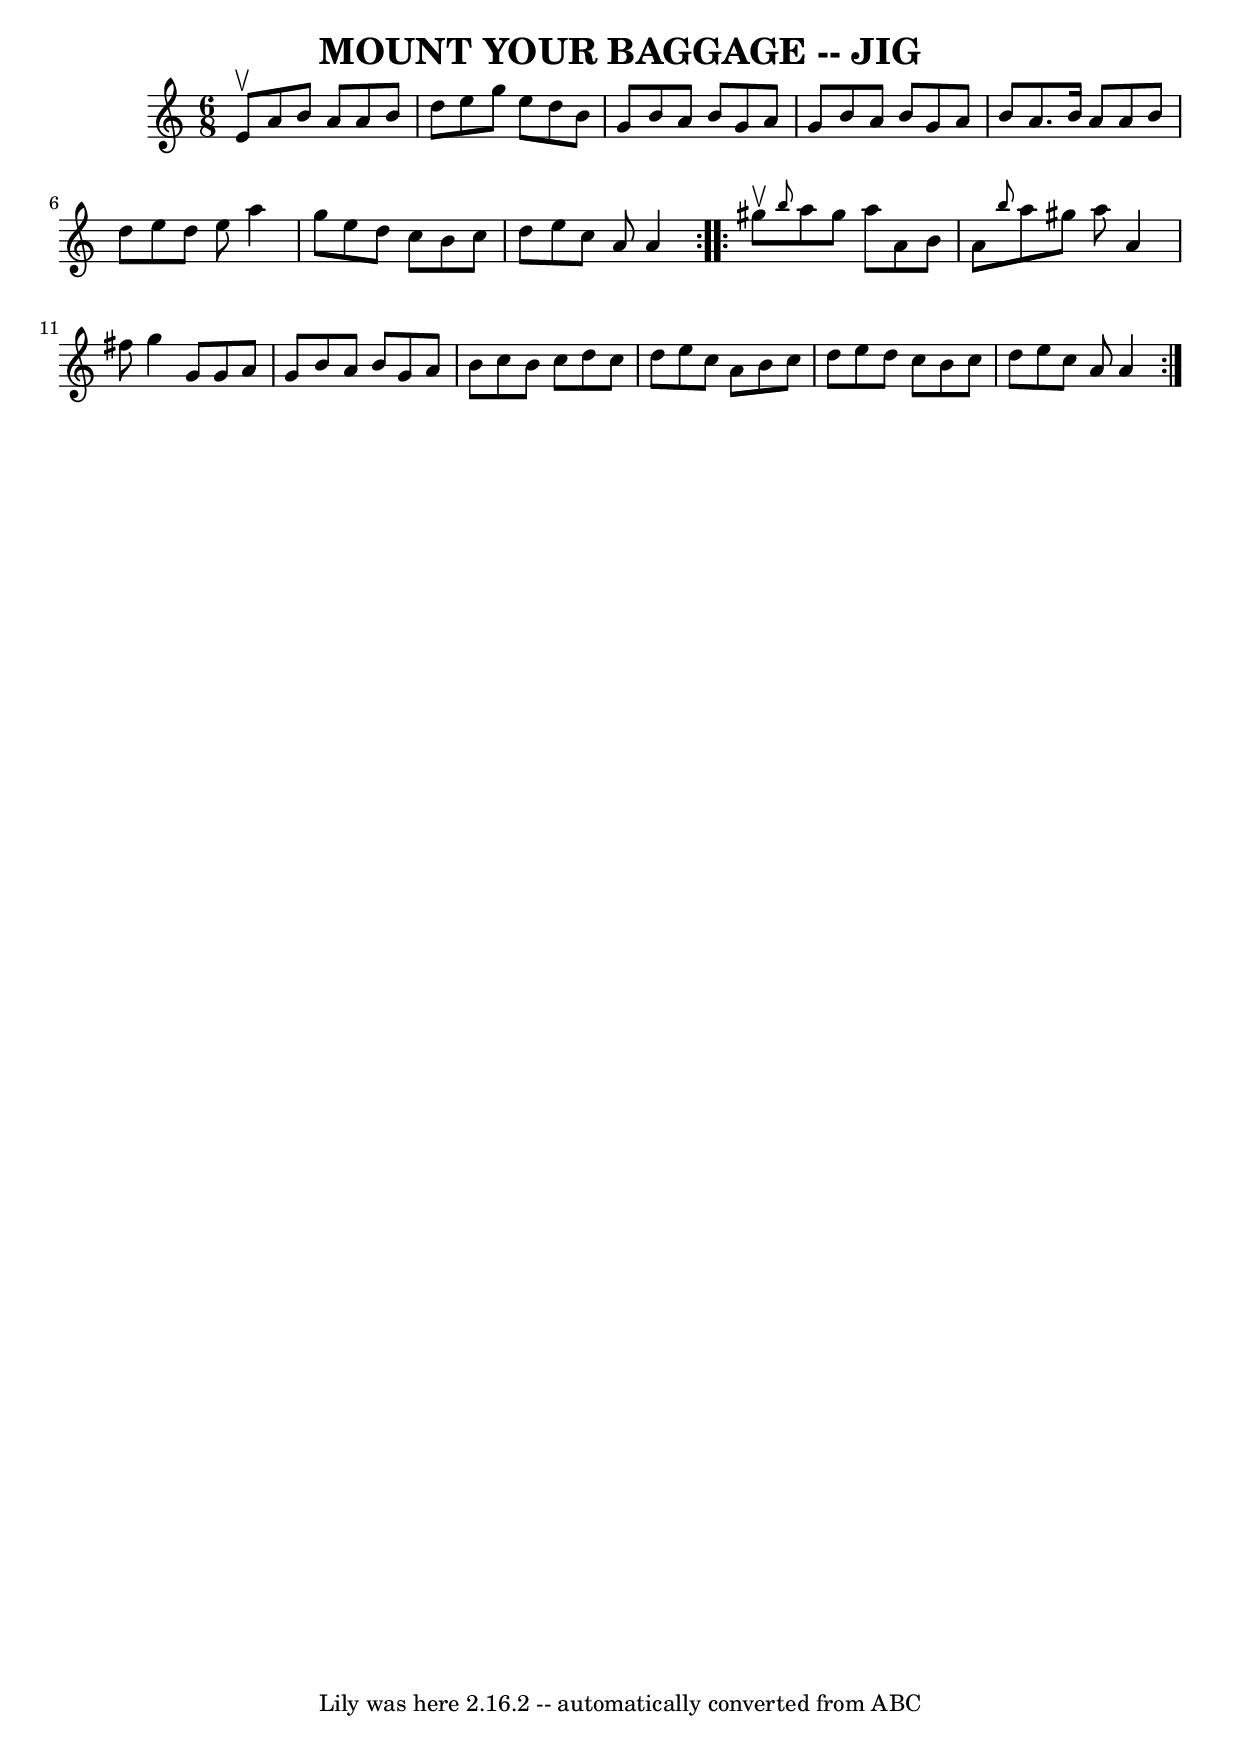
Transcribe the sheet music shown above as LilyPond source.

\version "2.16.2"
\include "Mammoth.ily"
\header {
  %% book = "Ryan's Mammoth Collection of Fiddle Tunes"
  crossRefNumber = "1"
  footnotes = ""
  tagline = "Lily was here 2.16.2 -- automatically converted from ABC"
  title = "MOUNT YOUR BAGGAGE -- JIG"

}
voicedefault =  {



  \repeat volta 2 {

    \time 6/8 
    \key a \minor
 e'8^\upbow       |
    a'8 b'8 a'8 a'8 
    b'8 d''8    |
    e''8 g''8 e''8 d''8 b'8 g'8    
    |
    b'8 a'8 b'8 g'8 a'8 g'8    |
    b'8 a'8    
    b'8 g'8 a'8 b'8        |
    a'8. b'16 a'8 a'8 b'8    
    d''8    |
    e''8 d''8 e''8 a''4 g''8    |
    e''8    
    d''8 c''8 b'8 c''8 d''8    |
    e''8 c''8 a'8 a'4    

  }     
  \repeat volta 2 {
    gis''8^\upbow       |
    \grace { b''8  
	   }   
    a''8 gis''8 a''8 a'8 b'8 a'8    |
    \grace { b''8  
	   }   
    a''8 gis''8 a''8 a'4 fis''8    |
    g''4 g'8 g'8 a'8 
    g'8    |
    b'8 a'8 b'8 g'8 a'8 b'8        |
    
    c''8 b'8 c''8 d''8 c''8 d''8    |
    e''8 c''8 a'8   
    b'8 c''8 d''8    |
    e''8 d''8 c''8 b'8 c''8 d''8  
    |
    e''8 c''8 a'8 a'4    
  }   

}

\score{
  <<

    \context Staff="default"
    {
      \voicedefault 
      
    }

  >>
  \layout {
    
  }
  \midi {
  }

}
